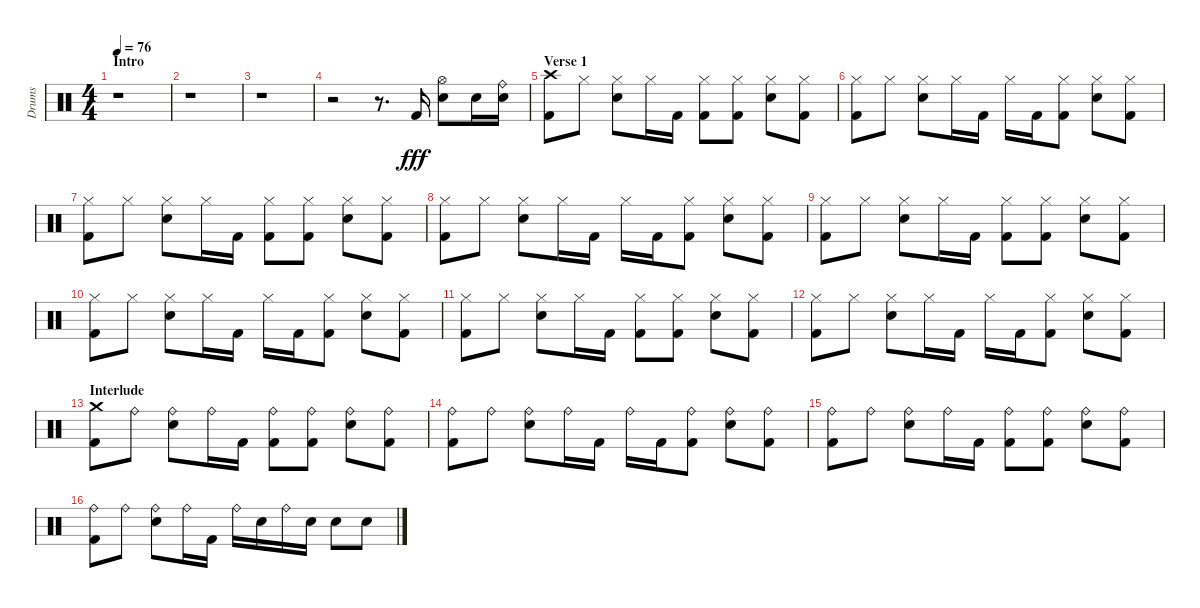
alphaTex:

\track ("Drums" "Drums") {instrument percussion}
\staff {score}
\articulation defaults
\ts (4 4)
\section ("" "Intro")
\tempo 76
\clef neutral
\ks c
r.1{dy fff} |
r.1 |
r.1 |
r.2 r.8{d} "Kick (hit) 2".16 ("Hi-Hat (open)" "Electric Snare (hit)").8 "Electric Snare (hit)".16 ("Ride (bell)" "Electric Snare (hit)").16 |
\section ("" "Verse 1")
("Crash high (hit)" "Kick (hit) 2").8 "Hi-Hat (closed)".8 ("Hi-Hat (closed)" "Electric Snare (hit)").8 "Hi-Hat (closed)".16 "Kick (hit) 2".16 ("Hi-Hat (closed)" "Kick (hit) 2").8 ("Hi-Hat (closed)" "Kick (hit) 2").8 ("Hi-Hat (closed)" "Electric Snare (hit)").8 ("Hi-Hat (closed)" "Kick (hit) 2").8 |
("Hi-Hat (closed)" "Kick (hit) 2").8 "Hi-Hat (closed)".8 ("Hi-Hat (closed)" "Electric Snare (hit)").8 "Hi-Hat (closed)".16 "Kick (hit) 2".16 "Hi-Hat (closed)".16 "Kick (hit) 2".16 ("Hi-Hat (closed)" "Kick (hit) 2").8 ("Hi-Hat (closed)" "Electric Snare (hit)").8 ("Hi-Hat (closed)" "Kick (hit) 2").8 |
("Hi-Hat (closed)" "Kick (hit) 2").8 "Hi-Hat (closed)".8 ("Hi-Hat (closed)" "Electric Snare (hit)").8 "Hi-Hat (closed)".16 "Kick (hit) 2".16 ("Hi-Hat (closed)" "Kick (hit) 2").8 ("Hi-Hat (closed)" "Kick (hit) 2").8 ("Hi-Hat (closed)" "Electric Snare (hit)").8 ("Hi-Hat (closed)" "Kick (hit) 2").8 |
("Hi-Hat (closed)" "Kick (hit) 2").8 "Hi-Hat (closed)".8 ("Hi-Hat (closed)" "Electric Snare (hit)").8 "Hi-Hat (closed)".16 "Kick (hit) 2".16 "Hi-Hat (closed)".16 "Kick (hit) 2".16 ("Hi-Hat (closed)" "Kick (hit) 2").8 ("Hi-Hat (closed)" "Electric Snare (hit)").8 ("Hi-Hat (closed)" "Kick (hit) 2").8 |
("Hi-Hat (closed)" "Kick (hit) 2").8 "Hi-Hat (closed)".8 ("Hi-Hat (closed)" "Electric Snare (hit)").8 "Hi-Hat (closed)".16 "Kick (hit) 2".16 ("Hi-Hat (closed)" "Kick (hit) 2").8 ("Hi-Hat (closed)" "Kick (hit) 2").8 ("Hi-Hat (closed)" "Electric Snare (hit)").8 ("Hi-Hat (closed)" "Kick (hit) 2").8 |
("Hi-Hat (closed)" "Kick (hit) 2").8 "Hi-Hat (closed)".8 ("Hi-Hat (closed)" "Electric Snare (hit)").8 "Hi-Hat (closed)".16 "Kick (hit) 2".16 "Hi-Hat (closed)".16 "Kick (hit) 2".16 ("Hi-Hat (closed)" "Kick (hit) 2").8 ("Hi-Hat (closed)" "Electric Snare (hit)").8 ("Hi-Hat (closed)" "Kick (hit) 2").8 |
("Hi-Hat (closed)" "Kick (hit) 2").8 "Hi-Hat (closed)".8 ("Hi-Hat (closed)" "Electric Snare (hit)").8 "Hi-Hat (closed)".16 "Kick (hit) 2".16 ("Hi-Hat (closed)" "Kick (hit) 2").8 ("Hi-Hat (closed)" "Kick (hit) 2").8 ("Hi-Hat (closed)" "Electric Snare (hit)").8 ("Hi-Hat (closed)" "Kick (hit) 2").8 |
("Hi-Hat (closed)" "Kick (hit) 2").8 "Hi-Hat (closed)".8 ("Hi-Hat (closed)" "Electric Snare (hit)").8 "Hi-Hat (closed)".16 "Kick (hit) 2".16 "Hi-Hat (closed)".16 "Kick (hit) 2".16 ("Hi-Hat (closed)" "Kick (hit) 2").8 ("Hi-Hat (closed)" "Electric Snare (hit)").8 ("Hi-Hat (closed)" "Kick (hit) 2").8 |
\section ("" "Interlude")
("Crash medium (hit)" "Kick (hit) 2").8 "Ride (bell)".8 ("Ride (bell)" "Electric Snare (hit)").8 "Ride (bell)".16 "Kick (hit) 2".16 ("Ride (bell)" "Kick (hit) 2").8 ("Ride (bell)" "Kick (hit) 2").8 ("Ride (bell)" "Electric Snare (hit)").8 ("Ride (bell)" "Kick (hit) 2").8 |
("Ride (bell)" "Kick (hit) 2").8 "Ride (bell)".8 ("Ride (bell)" "Electric Snare (hit)").8 "Ride (bell)".16 "Kick (hit) 2".16 "Ride (bell)".16 "Kick (hit) 2".16 ("Ride (bell)" "Kick (hit) 2").8 ("Ride (bell)" "Electric Snare (hit)").8 ("Ride (bell)" "Kick (hit) 2").8 |
("Ride (bell)" "Kick (hit) 2").8 "Ride (bell)".8 ("Ride (bell)" "Electric Snare (hit)").8 "Ride (bell)".16 "Kick (hit) 2".16 ("Ride (bell)" "Kick (hit) 2").8 ("Ride (bell)" "Kick (hit) 2").8 ("Ride (bell)" "Electric Snare (hit)").8 ("Ride (bell)" "Kick (hit) 2").8 |
("Ride (bell)" "Kick (hit) 2").8 "Ride (bell)".8 ("Ride (bell)" "Electric Snare (hit)").8 "Ride (bell)".16 "Kick (hit) 2".16 "Ride (bell)".16 "Electric Snare (hit)".16 "Ride (bell)".16 "Electric Snare (hit)".16 "Electric Snare (hit)".8 "Electric Snare (hit)".8
